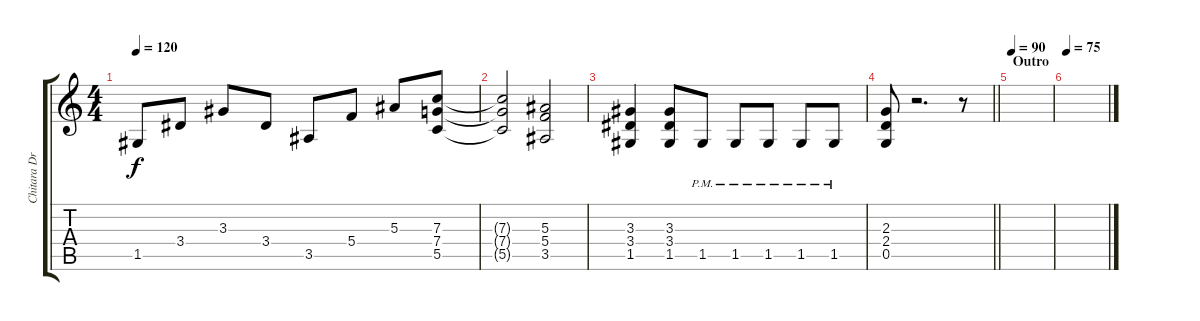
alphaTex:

\track ("Chitara Drive 1" "Chitara Dr") {instrument distortionguitar}
\staff {score tabs}
\tuning (D4 A3 F3 C3 G2 C2) {hide}
\ts (4 4)
\tempo 120
\clef g2
\ks c
1.5.8{dy f} 3.4.8 3.3.8 3.4.8 3.5.8 5.4.8 5.3.8 (7.3 7.4 5.5).8 |
(7.3{t} 7.4{t} 5.5{t}).2 (5.3 5.4 3.5).2 |
(3.3 3.4 1.5).4 (3.3 3.4 1.5).8 1.5{pm}.8 1.5{pm}.8 1.5{pm}.8 1.5{pm}.8 1.5{pm}.8 |
\barLineRight lightlight
(2.3 2.4 0.5).8 r.2{d} r.8 |
\section ("" "Outro")
\tempo 90
|
\tempo 75
